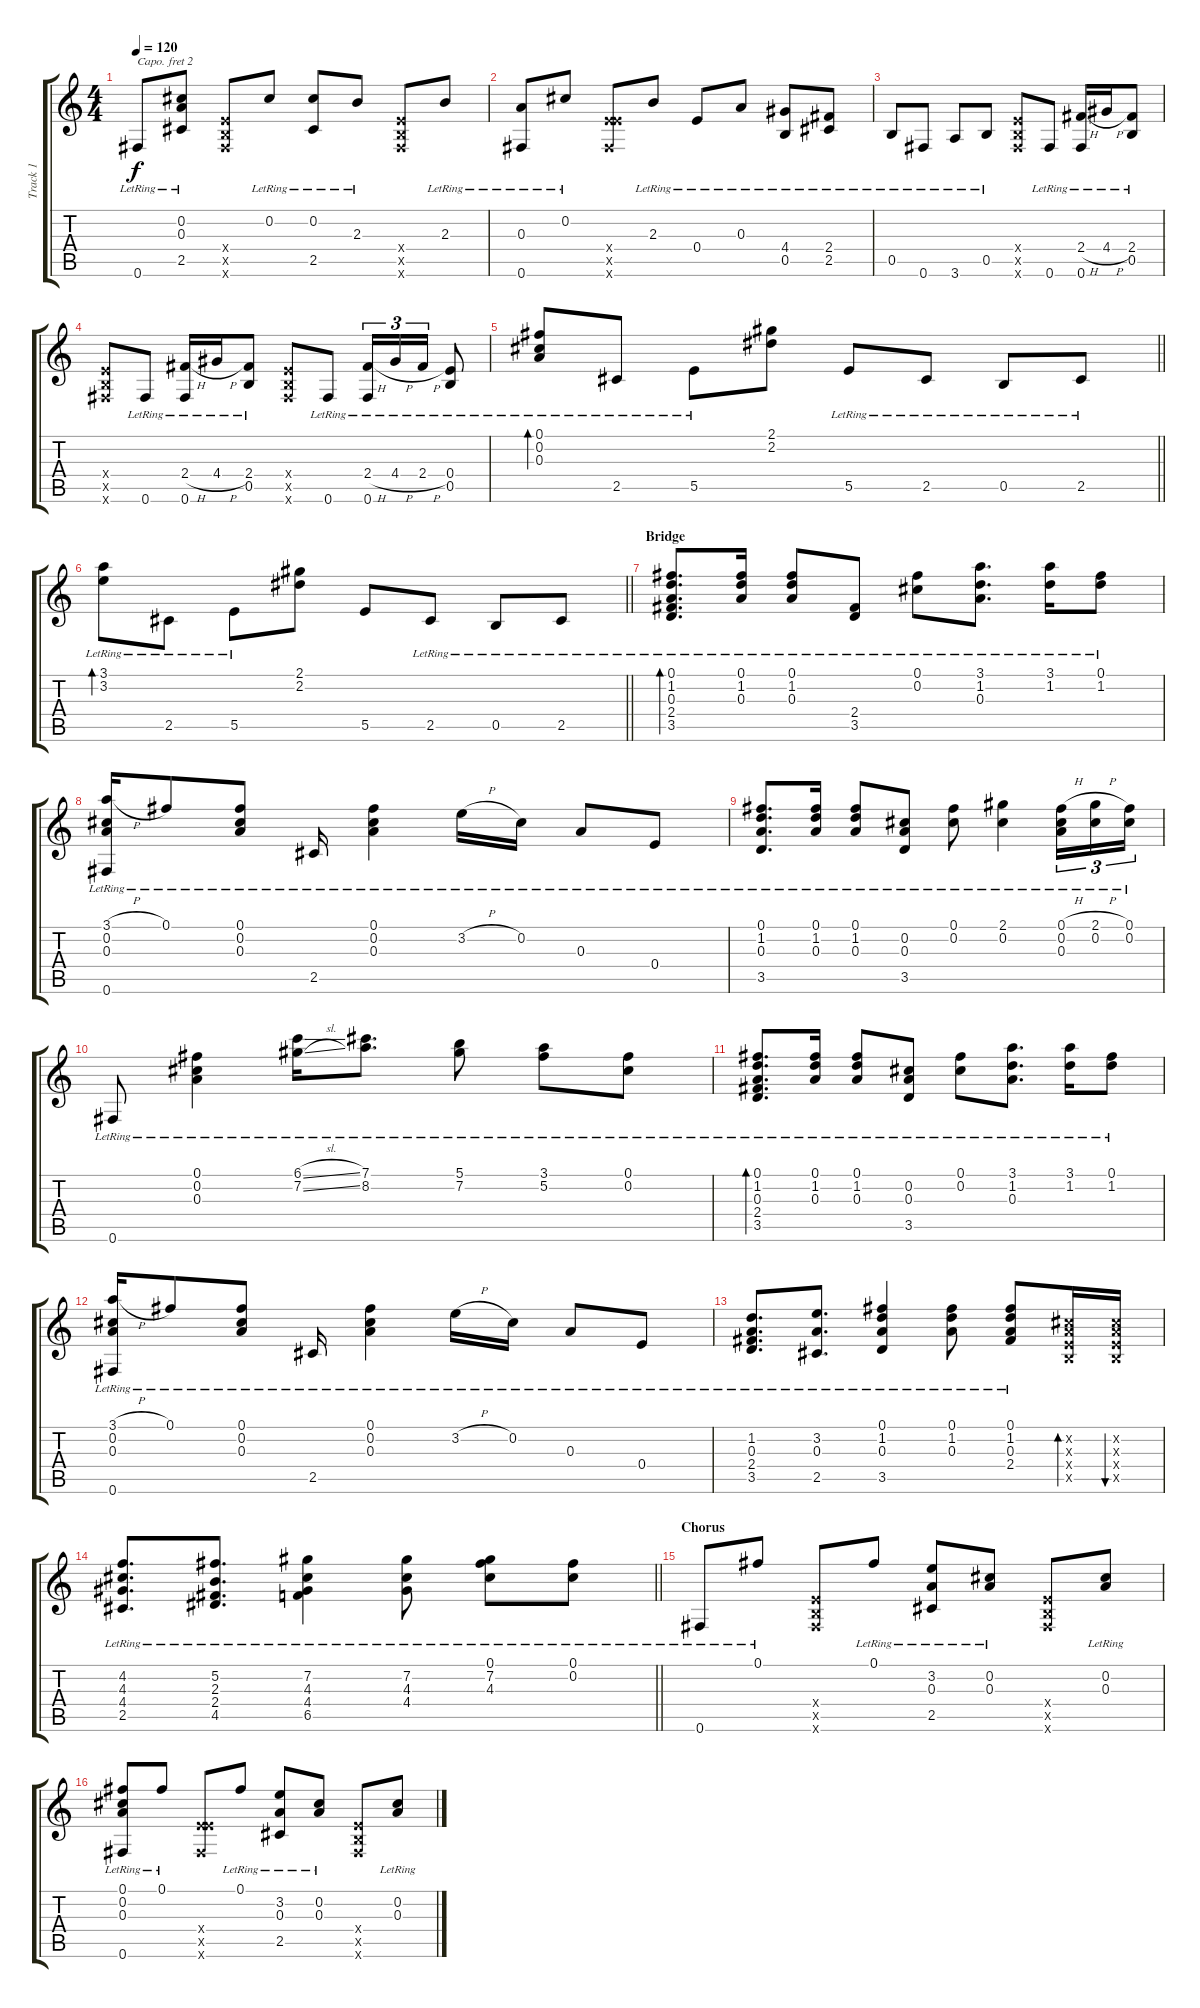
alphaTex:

\track ("Track 1" "Track 1") {instrument acousticguitarnylon}
\staff {score tabs}
\capo 2
\tuning (E4 B3 G3 D3 A2 E2) {hide}
\ts (4 4)
\tempo 120
\clef g2
\ks c
0.6{lr}.8{dy f} (0.2{lr} 0.3{lr} 2.5{lr}).8 (0.4{x} 0.5{x} 0.6{x}).8 0.2{lr}.8 (0.2{lr} 2.5{lr}).8 2.3{lr}.8 (0.4{x} 0.5{x} 0.6{x}).8 2.3{lr}.8 |
(0.3{lr} 0.6{lr}).8 0.2{lr}.8 (0.4{x} 5.5{x} 0.6{x}).8 2.3{lr}.8 0.4{lr}.8 0.3{lr}.8 (4.4{lr} 0.5{lr}).8 (2.4{lr} 2.5{lr}).8 |
0.5{lr}.8 0.6{lr}.8 3.6{lr}.8 0.5{lr}.8 (0.4{x} 0.5{x} 0.6{x}).8 0.6{lr}.8 (2.4{h lr} 0.6{lr}).16 4.4{h lr}.16 (2.4{lr} 0.5{lr}).8 |
(0.4{x} 0.5{x} 0.6{x}).8 0.6{lr}.8 (2.4{h lr} 0.6{lr}).16 4.4{h lr}.16 (2.4{lr} 0.5{lr}).8 (0.4{x} 0.5{x} 0.6{x}).8 0.6{lr}.8 (2.4{h lr} 0.6{lr}).16{tu (3 2)} 4.4{h lr}.16{tu (3 2)} 2.4{h lr}.16{tu (3 2)} (0.4{lr} 0.5{lr}).8 |
\barLineRight lightlight
(0.1{lr} 0.2{lr} 0.3{lr}).8{bd 240} 2.5{lr}.8 5.5{lr}.8 (2.1 2.2).8 5.5{lr}.8 2.5{lr}.8 0.5{lr}.8 2.5{lr}.8 |
\section ("" "")
\barLineRight lightlight
(3.1 3.2{lr}).8{bd 240} 2.5{lr}.8 5.5{lr}.8 (2.1 2.2).8 5.5.8 2.5{lr}.8 0.5{lr}.8 2.5{lr}.8 |
\section ("" "Bridge")
(0.1{lr} 1.2{lr} 0.3{lr} 2.4{lr} 3.5{lr}).8{d bd 120} (0.1{lr} 1.2{lr} 0.3{lr}).16 (0.1{lr} 1.2{lr} 0.3{lr}).8 (2.4{lr} 3.5{lr}).8 (0.1{lr} 0.2{lr}).8 (3.1{lr} 1.2{lr} 0.3{lr}).8{d} (3.1{lr} 1.2{lr}).16 (0.1{lr} 1.2{lr}).8 |
(3.1{h lr} 0.2{lr} 0.3{lr} 0.6{lr}).16 0.1{lr}.8 (0.1{lr} 0.2{lr} 0.3{lr}).8 2.5{lr}.16 (0.1{lr} 0.2{lr} 0.3{lr}).4 3.2{h lr}.16 0.2{lr}.16 0.3{lr}.8 0.4{lr}.8 |
(0.1{lr} 1.2{lr} 0.3{lr} 3.5{lr}).8{d} (0.1{lr} 1.2{lr} 0.3{lr}).16 (0.1{lr} 1.2{lr} 0.3{lr}).8 (0.2{lr} 0.3{lr} 3.5{lr}).8 (0.1{lr} 0.2{lr}).8 (2.1{lr} 0.2{lr}).4 (0.1{h lr} 0.2{lr} 0.3{lr}).16{tu (3 2)} (2.1{h lr} 0.2{lr}).16{tu (3 2)} (0.1{lr} 0.2{lr}).16{tu (3 2)} |
0.6{lr}.8 (0.1{lr} 0.2{lr} 0.3{lr}).4 (6.1{sl lr} 7.2{sl lr}).16 (7.1{lr} 8.2{lr}).8{d} (5.1{lr} 7.2{lr}).8 (3.1{lr} 5.2{lr}).8 (0.1{lr} 0.2{lr}).8 |
(0.1{lr} 1.2{lr} 0.3{lr} 2.4{lr} 3.5{lr}).8{d bd 120} (0.1{lr} 1.2{lr} 0.3{lr}).16 (0.1{lr} 1.2{lr} 0.3{lr}).8 (0.2{lr} 0.3{lr} 3.5{lr}).8 (0.1{lr} 0.2{lr}).8 (3.1{lr} 1.2{lr} 0.3{lr}).8{d} (3.1{lr} 1.2{lr}).16 (0.1{lr} 1.2{lr}).8 |
(3.1{h lr} 0.2{lr} 0.3{lr} 0.6{lr}).16 0.1{lr}.8 (0.1{lr} 0.2{lr} 0.3{lr}).8 2.5{lr}.16 (0.1{lr} 0.2{lr} 0.3{lr}).4 3.2{h lr}.16 0.2{lr}.16 0.3{lr}.8 0.4{lr}.8 |
(1.2{lr} 0.3{lr} 2.4{lr} 3.5{lr}).8{d} (3.2{lr} 0.3{lr} 2.5{lr}).8{d} (0.1{lr} 1.2{lr} 0.3{lr} 3.5{lr}).4 (0.1{lr} 1.2{lr} 0.3{lr}).8 (0.1{lr} 1.2{lr} 0.3{lr} 2.4{lr}).8 (0.2{x} 0.3{x} 0.4{x} 0.5{x}).16{bd 60} (0.2{x} 0.3{x} 0.4{x} 0.5{x}).16{bu 60} |
\barLineRight lightlight
(4.2{lr} 4.3{lr} 4.4{lr} 2.5{lr}).8{d} (5.2{lr} 2.3{lr} 2.4{lr} 4.5{lr}).8{d} (7.2{lr} 4.3{lr} 4.4{lr} 6.5{lr}).4 (7.2{lr} 4.3{lr} 4.4{lr}).8 (0.1{lr} 7.2{lr} 4.3{lr}).8 (0.1{lr} 0.2{lr}).8 |
\section ("" "Chorus")
0.6{lr}.8 0.1{lr}.8 (0.4{x} 0.5{x} 0.6{x}).8 0.1{lr}.8 (3.2{lr} 0.3{lr} 2.5{lr}).8 (0.2{lr} 0.3{lr}).8 (0.4{x} 0.5{x} 0.6{x}).8 (0.2{lr} 0.3{lr}).8 |
(0.1{lr} 0.2{lr} 0.3{lr} 0.6{lr}).8 0.1{lr}.8 (0.4{x} 5.5{x} 0.6{x}).8 0.1{lr}.8 (3.2{lr} 0.3{lr} 2.5{lr}).8 (0.2{lr} 0.3{lr}).8 (0.4{x} 0.5{x} 0.6{x}).8 (0.2{lr} 0.3{lr}).8
